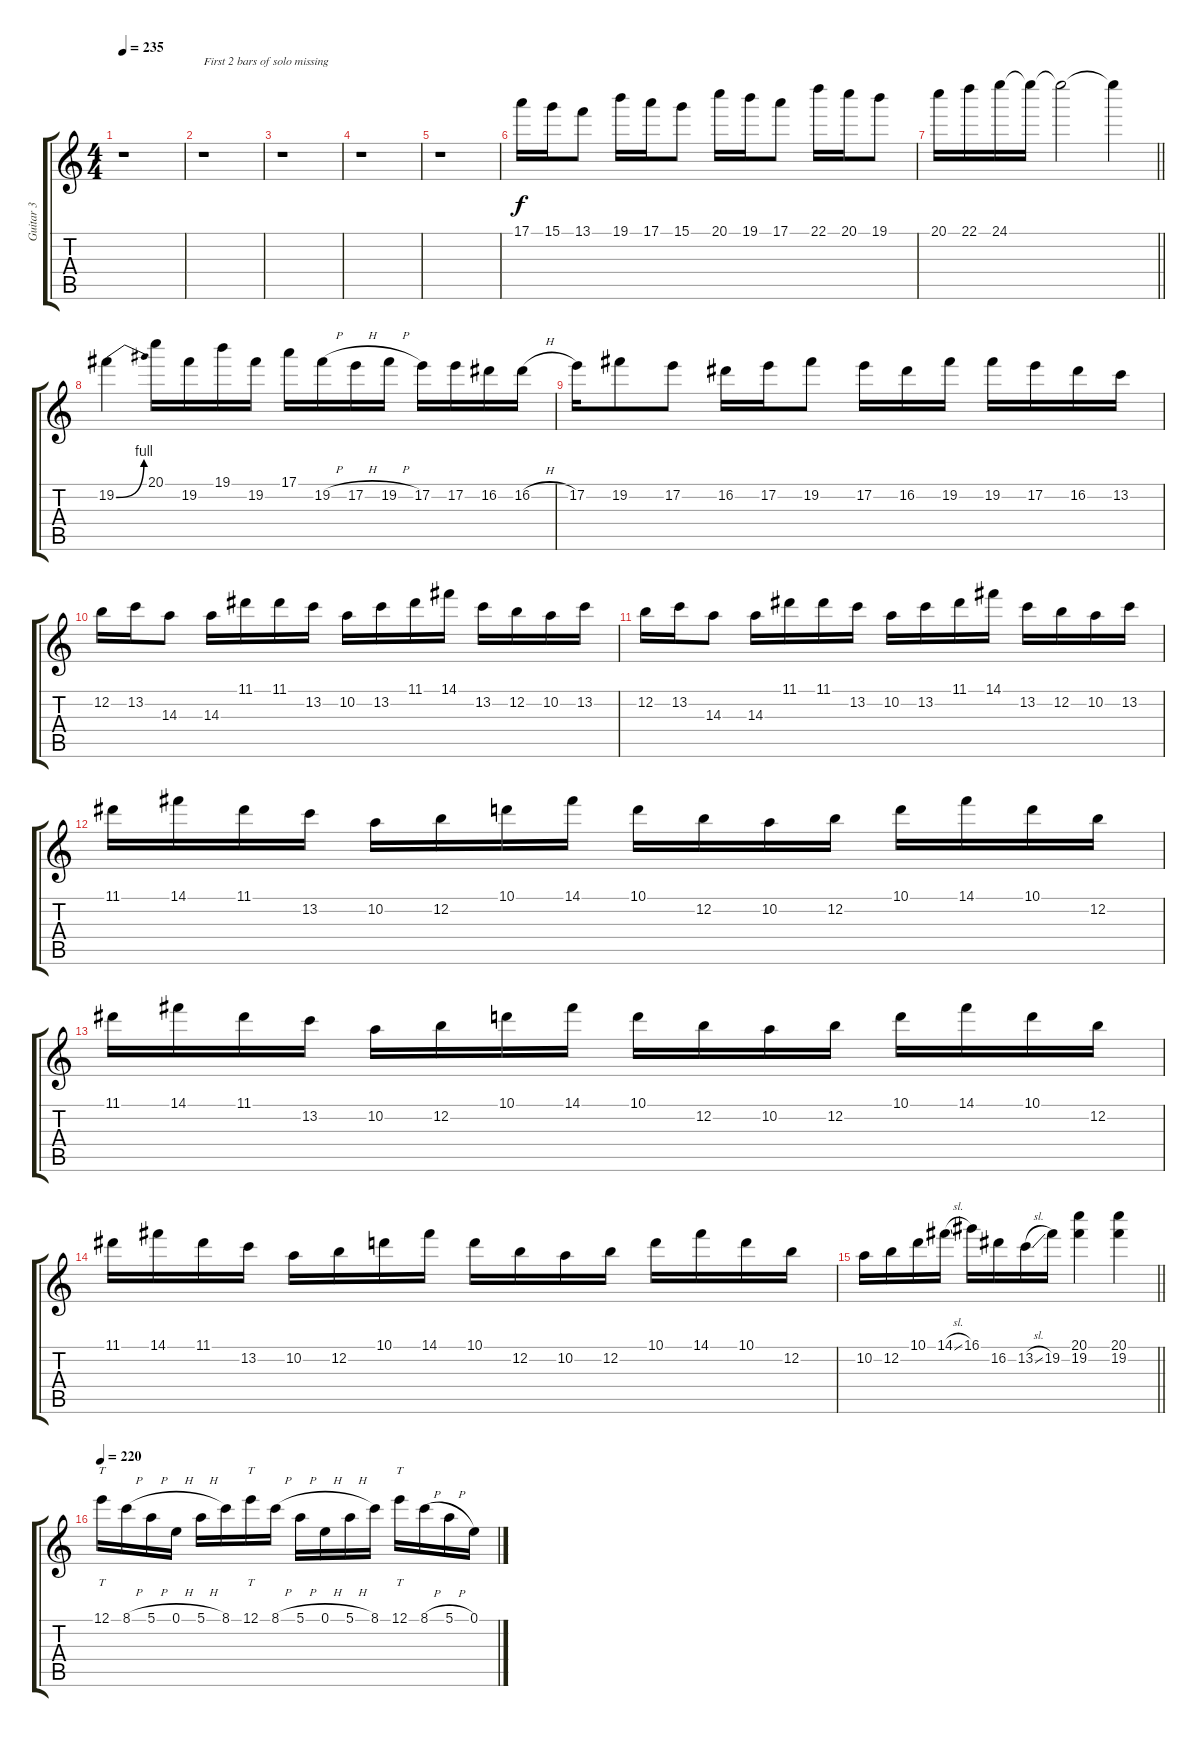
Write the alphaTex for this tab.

\track ("Guitar 3" "Guitar 3") {instrument distortionguitar}
\staff {score tabs}
\tuning (E4 B3 G3 D3 A2 E2) {hide}
\ts (4 4)
\tempo 235
\clef g2
\ks c
r.1{dy f} |
r.1{txt "First 2 bars of solo missing"} |
r.1 |
r.1 |
r.1{instrument distortionguitar} |
17.1.16 15.1.16 13.1.8 19.1.16 17.1.16 15.1.8 20.1.16 19.1.16 17.1.8 22.1.16 20.1.16 19.1.8 |
\barLineRight lightlight
20.1.16 22.1.16 24.1.16 24.1{t}.16 24.1{t}.2 24.1{t}.4 |
19.2{be (bend 0 0 60 4)}.4 20.1.16 19.2.16 19.1.16 19.2.16 17.1.16 19.2{h}.16 17.2{h}.16 19.2{h}.16 17.2.16 17.2.16 16.2.16 16.2{h}.16 |
17.2.16 19.2.8 17.2.8 16.2.16 17.2.16 19.2.8 17.2.16 16.2.16 19.2.16 19.2.16 17.2.16 16.2.16 13.2.16 |
12.2.16 13.2.16 14.3.8 14.3.16 11.1.16 11.1.16 13.2.16 10.2.16 13.2.16 11.1.16 14.1.16 13.2.16 12.2.16 10.2.16 13.2.16 |
12.2.16 13.2.16 14.3.8 14.3.16 11.1.16 11.1.16 13.2.16 10.2.16 13.2.16 11.1.16 14.1.16 13.2.16 12.2.16 10.2.16 13.2.16 |
11.1.16 14.1.16 11.1.16 13.2.16 10.2.16 12.2.16 10.1.16 14.1.16 10.1.16 12.2.16 10.2.16 12.2.16 10.1.16 14.1.16 10.1.16 12.2.16 |
11.1.16 14.1.16 11.1.16 13.2.16 10.2.16 12.2.16 10.1.16 14.1.16 10.1.16 12.2.16 10.2.16 12.2.16 10.1.16 14.1.16 10.1.16 12.2.16 |
11.1.16 14.1.16 11.1.16 13.2.16 10.2.16 12.2.16 10.1.16 14.1.16 10.1.16 12.2.16 10.2.16 12.2.16 10.1.16 14.1.16 10.1.16 12.2.16 |
\barLineRight lightlight
10.2.16 12.2.16 10.1.16 14.1{sl}.16 16.1.16 16.2.16 13.2{sl}.16 19.2.16 (20.1 19.2).4 (20.1 19.2).4 |
\tempo 220
12.1.16{tt} 8.1{h}.16 5.1{h}.16 0.1{h}.16 5.1{h}.16 8.1.16 12.1.16{tt} 8.1{h}.16 5.1{h}.16 0.1{h}.16 5.1{h}.16 8.1.16 12.1.16{tt} 8.1{h}.16 5.1{h}.16 0.1.16
